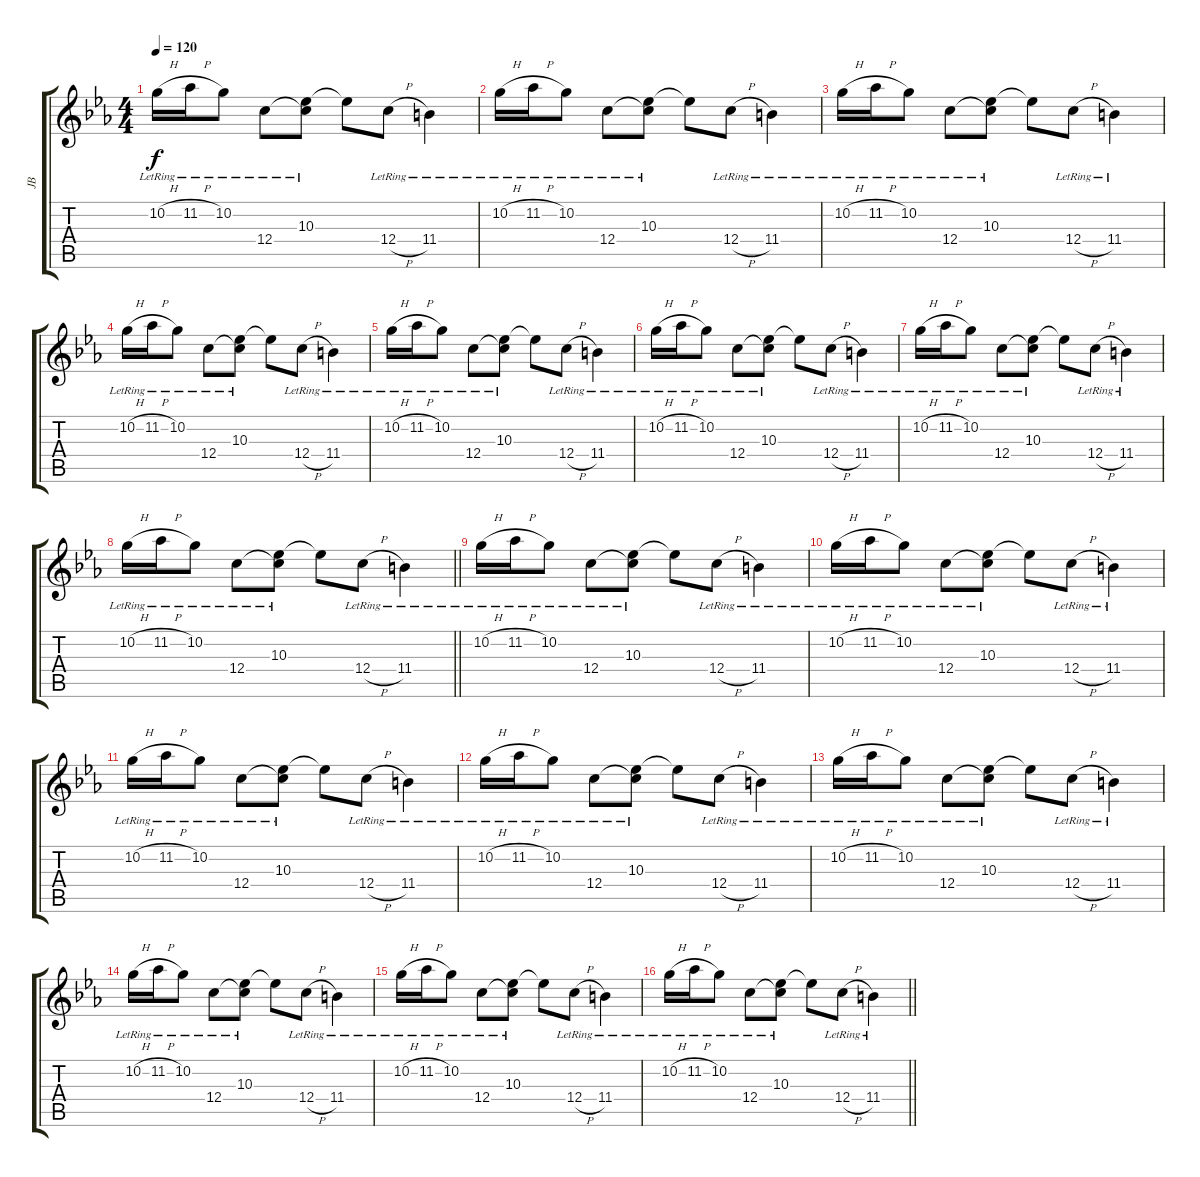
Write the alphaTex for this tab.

\track ("JB" "JB") {instrument acousticguitarsteel}
\staff {score tabs}
\tuning (D4 A3 F3 C3 G2 C2) {hide}
\ts (4 4)
\section ("" "")
\tempo 120
\clef g2
\ks cminor
10.2{h lr}.16{dy f} 11.2{h lr}.16 10.2{lr}.8 12.4{lr}.8 (10.3{lr} 12.4{t}).8 10.3{t}.8 12.4{h lr}.8 11.4{lr}.4 |
10.2{h lr}.16 11.2{h lr}.16 10.2{lr}.8 12.4{lr}.8 (10.3{lr} 12.4{t}).8 10.3{t}.8 12.4{h lr}.8 11.4{lr}.4 |
10.2{h lr}.16 11.2{h lr}.16 10.2{lr}.8 12.4{lr}.8 (10.3{lr} 12.4{t}).8 10.3{t}.8 12.4{h lr}.8 11.4{lr}.4 |
10.2{h lr}.16 11.2{h lr}.16 10.2{lr}.8 12.4{lr}.8 (10.3{lr} 12.4{t}).8 10.3{t}.8 12.4{h lr}.8 11.4{lr}.4 |
10.2{h lr}.16 11.2{h lr}.16 10.2{lr}.8 12.4{lr}.8 (10.3{lr} 12.4{t}).8 10.3{t}.8 12.4{h lr}.8 11.4{lr}.4 |
10.2{h lr}.16 11.2{h lr}.16 10.2{lr}.8 12.4{lr}.8 (10.3{lr} 12.4{t}).8 10.3{t}.8 12.4{h lr}.8 11.4{lr}.4 |
10.2{h lr}.16 11.2{h lr}.16 10.2{lr}.8 12.4{lr}.8 (10.3{lr} 12.4{t}).8 10.3{t}.8 12.4{h lr}.8 11.4{lr}.4 |
\barLineRight lightlight
10.2{h lr}.16 11.2{h lr}.16 10.2{lr}.8 12.4{lr}.8 (10.3{lr} 12.4{t}).8 10.3{t}.8 12.4{h lr}.8 11.4{lr}.4 |
10.2{h lr}.16 11.2{h lr}.16 10.2{lr}.8 12.4{lr}.8 (10.3{lr} 12.4{t}).8 10.3{t}.8 12.4{h lr}.8 11.4{lr}.4 |
10.2{h lr}.16 11.2{h lr}.16 10.2{lr}.8 12.4{lr}.8 (10.3{lr} 12.4{t}).8 10.3{t}.8 12.4{h lr}.8 11.4{lr}.4 |
10.2{h lr}.16 11.2{h lr}.16 10.2{lr}.8 12.4{lr}.8 (10.3{lr} 12.4{t}).8 10.3{t}.8 12.4{h lr}.8 11.4{lr}.4 |
10.2{h lr}.16 11.2{h lr}.16 10.2{lr}.8 12.4{lr}.8 (10.3{lr} 12.4{t}).8 10.3{t}.8 12.4{h lr}.8 11.4{lr}.4 |
10.2{h lr}.16 11.2{h lr}.16 10.2{lr}.8 12.4{lr}.8 (10.3{lr} 12.4{t}).8 10.3{t}.8 12.4{h lr}.8 11.4{lr}.4 |
10.2{h lr}.16 11.2{h lr}.16 10.2{lr}.8 12.4{lr}.8 (10.3{lr} 12.4{t}).8 10.3{t}.8 12.4{h lr}.8 11.4{lr}.4 |
10.2{h lr}.16 11.2{h lr}.16 10.2{lr}.8 12.4{lr}.8 (10.3{lr} 12.4{t}).8 10.3{t}.8 12.4{h lr}.8 11.4{lr}.4 |
\barLineRight lightlight
10.2{h lr}.16 11.2{h lr}.16 10.2{lr}.8 12.4{lr}.8 (10.3{lr} 12.4{t}).8 10.3{t}.8 12.4{h lr}.8 11.4{lr}.4
